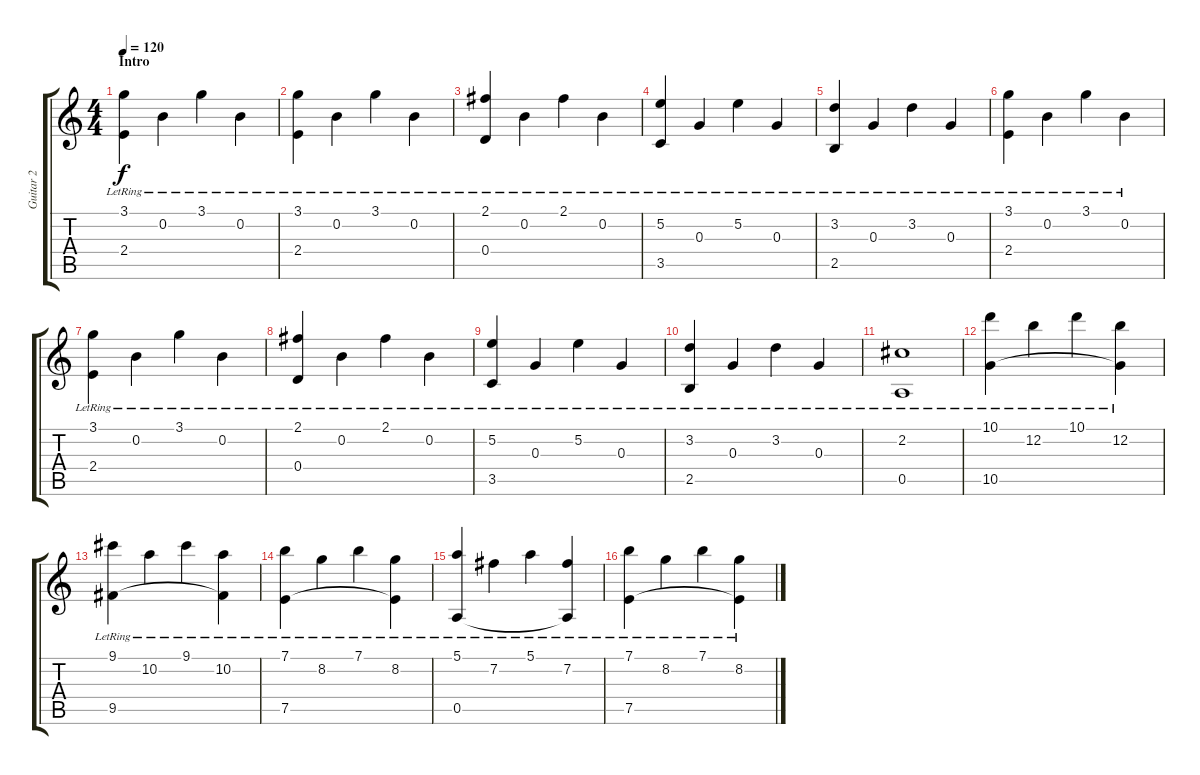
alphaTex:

\track ("Guitar 2" "Guitar 2") {instrument electricguitarjazz}
\staff {score tabs}
\tuning (E4 B3 G3 D3 A2 E2) {hide}
\ts (4 4)
\section ("" "Intro")
\tempo 120
\tempo 150
\tempo 120
\clef g2
\ks c
(3.1{lr} 2.4{lr}).4{dy f instrument electricguitarjazz} 0.2{lr}.4 3.1{lr}.4 0.2{lr}.4 |
(3.1{lr} 2.4{lr}).4 0.2{lr}.4 3.1{lr}.4 0.2{lr}.4 |
(2.1{lr} 0.4{lr}).4 0.2{lr}.4 2.1{lr}.4 0.2{lr}.4 |
(5.2{lr} 3.5{lr}).4 0.3{lr}.4 5.2{lr}.4 0.3{lr}.4 |
(3.2{lr} 2.5{lr}).4 0.3{lr}.4 3.2{lr}.4 0.3{lr}.4 |
(3.1{lr} 2.4{lr}).4 0.2{lr}.4 3.1{lr}.4 0.2{lr}.4 |
(3.1{lr} 2.4{lr}).4 0.2{lr}.4 3.1{lr}.4 0.2{lr}.4 |
(2.1{lr} 0.4{lr}).4 0.2{lr}.4 2.1{lr}.4 0.2{lr}.4 |
(5.2{lr} 3.5{lr}).4 0.3{lr}.4 5.2{lr}.4 0.3{lr}.4 |
(3.2{lr} 2.5{lr}).4 0.3{lr}.4 3.2{lr}.4 0.3{lr}.4 |
(2.2{lr} 0.5{lr}).1 |
(10.1{lr} 10.5{lr}).4 12.2{lr}.4 10.1{lr}.4 (12.2{lr} 10.5{t}).4 |
(9.1{lr} 9.5{lr}).4 10.2{lr}.4 9.1{lr}.4 (10.2{lr} 9.5{t}).4 |
(7.1{lr} 7.5).4 8.2{lr}.4 7.1{lr}.4 (8.2{lr} 7.5{t}).4 |
(5.1{lr} 0.5{lr}).4 7.2{lr}.4 5.1{lr}.4 (7.2{lr} 0.5{t}).4 |
(7.1{lr} 7.5).4 8.2{lr}.4 7.1{lr}.4 (8.2{lr} 7.5{t}).4
